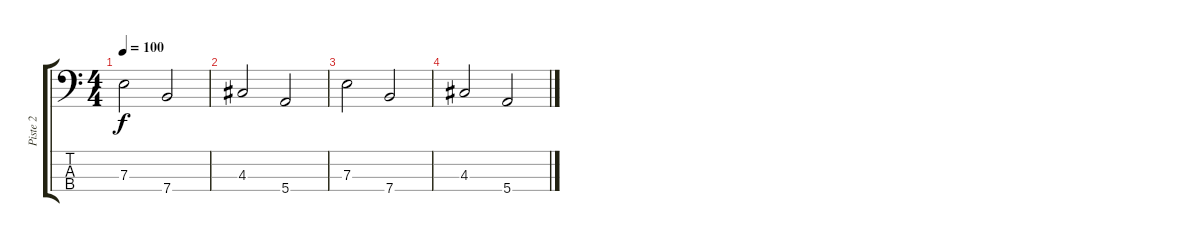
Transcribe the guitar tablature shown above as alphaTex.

\track ("Piste 2" "Piste 2") {instrument acousticguitarnylon}
\staff {score tabs}
\tuning (G2 D2 A1 E1) {hide}
\ts (4 4)
\tempo 100
\clef f4
\ks c
7.3.2{dy f} 7.4.2 |
4.3.2 5.4.2 |
7.3.2 7.4.2 |
4.3.2 5.4.2
